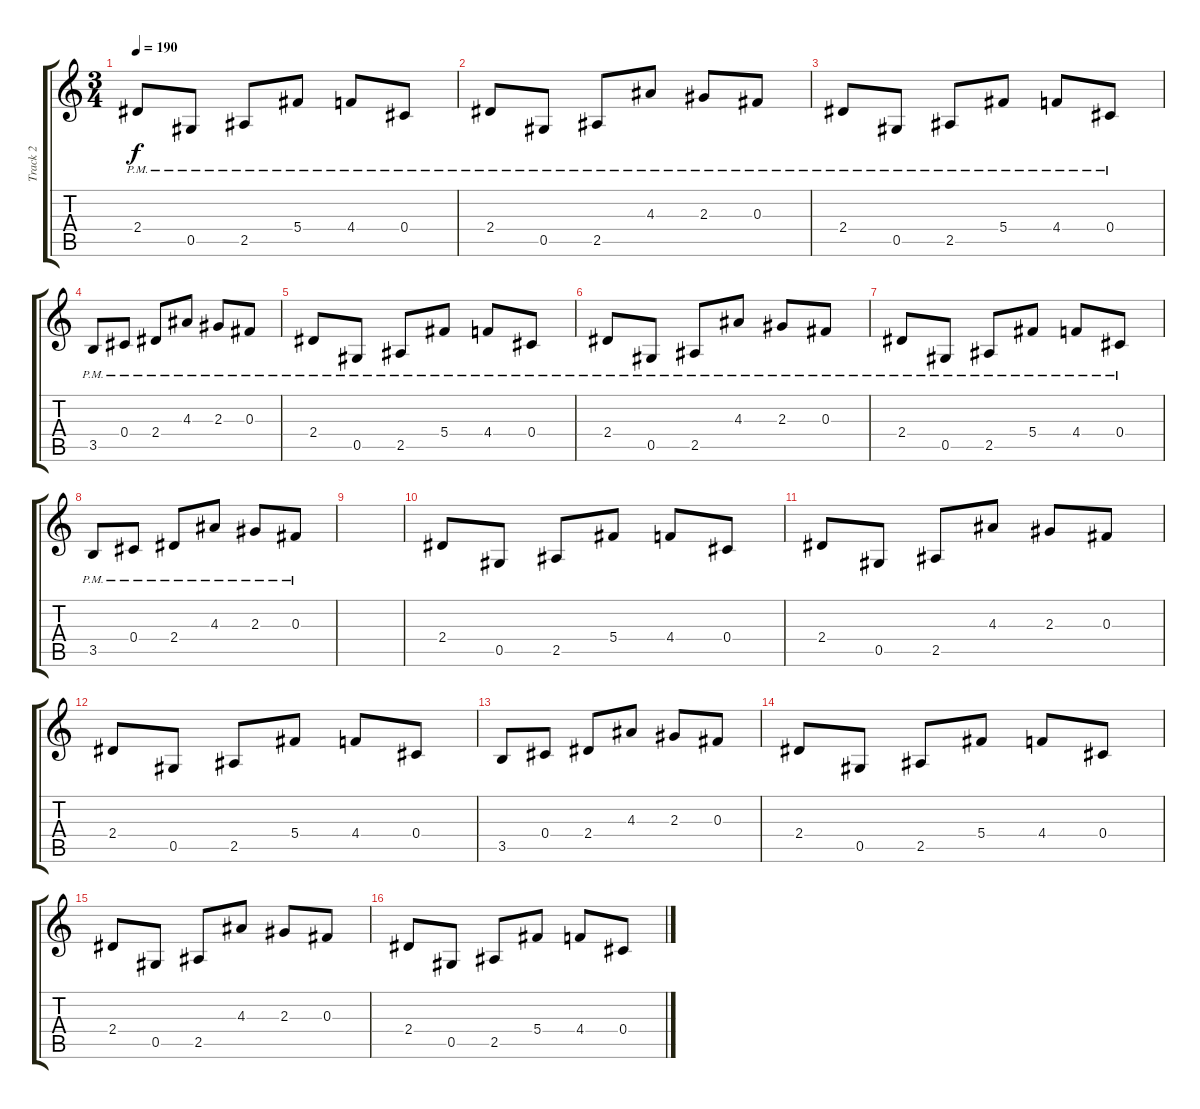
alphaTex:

\track ("Track 2" "Track 2") {instrument distortionguitar}
\staff {score tabs}
\tuning (Eb4 Bb3 Gb3 Db3 Ab2 Db2) {hide}
\ts (3 4)
\tempo 190
\clef g2
\ks c
2.4{pm}.8{dy f instrument distortionguitar} 0.5{pm}.8 2.5{pm}.8 5.4{pm}.8 4.4{pm}.8 0.4{pm}.8 |
2.4{pm}.8 0.5{pm}.8 2.5{pm}.8 4.3{pm}.8 2.3{pm}.8 0.3{pm}.8 |
2.4{pm}.8 0.5{pm}.8 2.5{pm}.8 5.4{pm}.8 4.4{pm}.8 0.4{pm}.8 |
3.5{pm}.8 0.4{pm}.8 2.4{pm}.8 4.3{pm}.8 2.3{pm}.8 0.3{pm}.8 |
2.4{pm}.8 0.5{pm}.8 2.5{pm}.8 5.4{pm}.8 4.4{pm}.8 0.4{pm}.8 |
2.4{pm}.8 0.5{pm}.8 2.5{pm}.8 4.3{pm}.8 2.3{pm}.8 0.3{pm}.8 |
2.4{pm}.8 0.5{pm}.8 2.5{pm}.8 5.4{pm}.8 4.4{pm}.8 0.4{pm}.8 |
3.5{pm}.8 0.4{pm}.8 2.4{pm}.8 4.3{pm}.8 2.3{pm}.8 0.3{pm}.8 |
|
2.4.8 0.5.8 2.5.8 5.4.8 4.4.8 0.4.8 |
2.4.8 0.5.8 2.5.8 4.3.8 2.3.8 0.3.8 |
2.4.8 0.5.8 2.5.8 5.4.8 4.4.8 0.4.8 |
3.5.8 0.4.8 2.4.8 4.3.8 2.3.8 0.3.8 |
2.4.8 0.5.8 2.5.8 5.4.8 4.4.8 0.4.8 |
2.4.8 0.5.8 2.5.8 4.3.8 2.3.8 0.3.8 |
2.4.8 0.5.8 2.5.8 5.4.8 4.4.8 0.4.8
